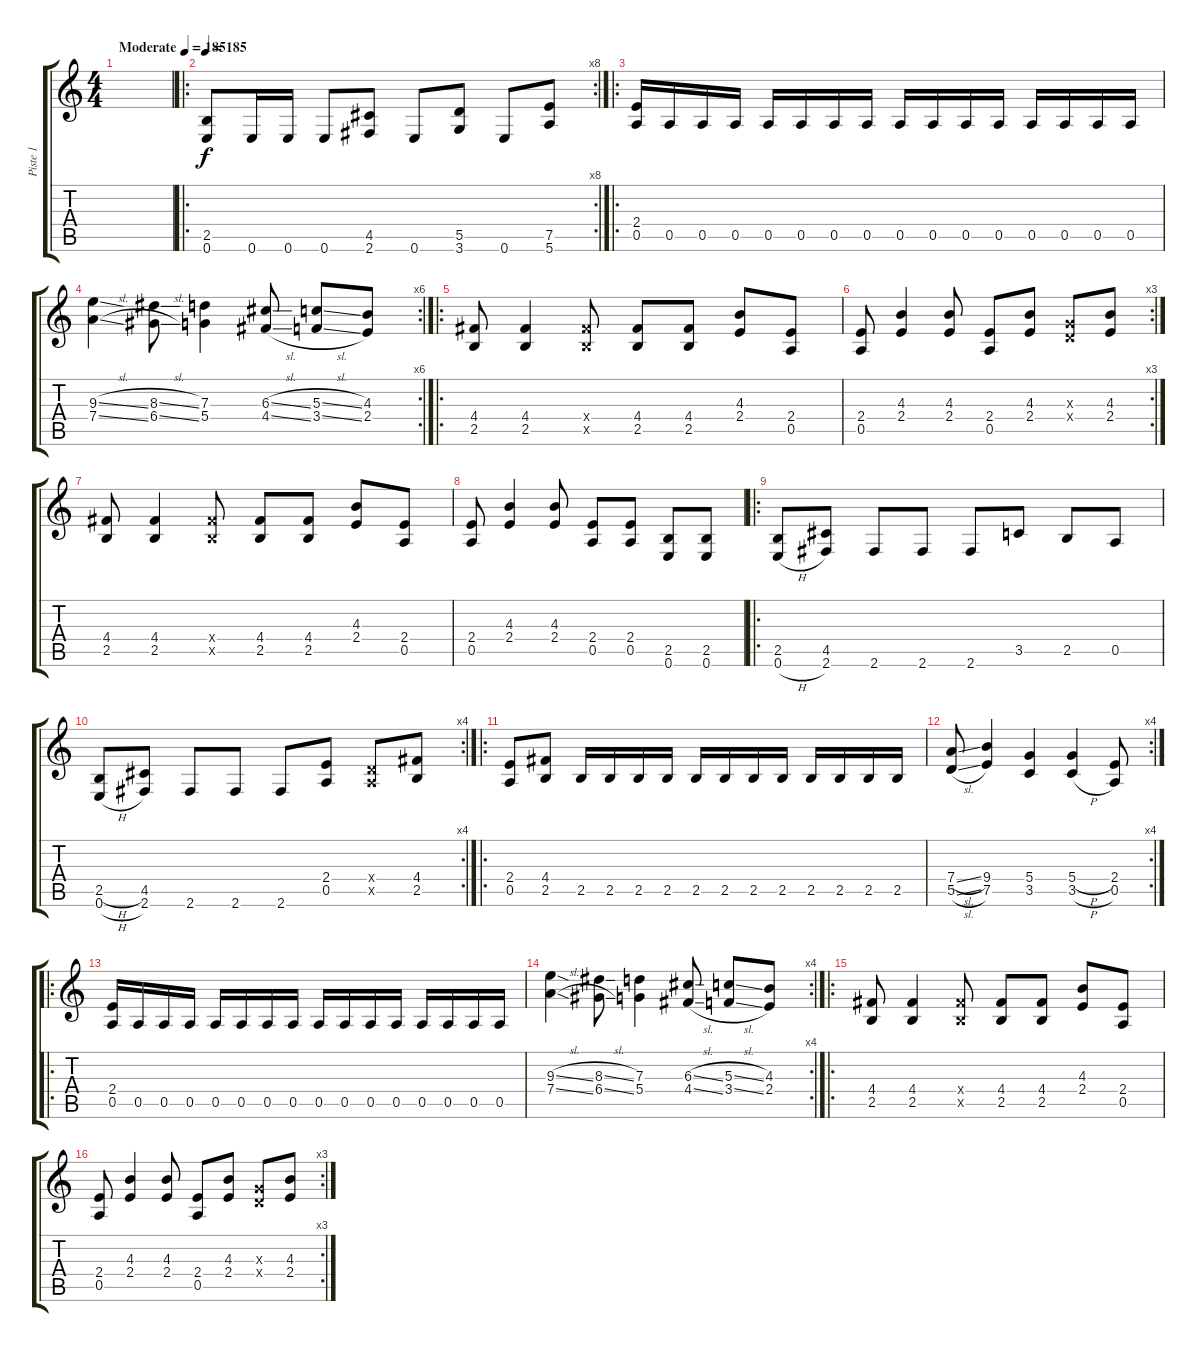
\track ("Piste 1" "Piste 1") {instrument distortionguitar}
\staff {score tabs}
\tuning (E4 B3 G3 D3 A2 E2) {hide}
\ts (4 4)
\tempo (185 "Moderate")
\clef g2
\ks c
|
\ro
\rc 8
\tempo 185
(2.5 0.6).8 0.6.16 0.6.16 0.6.8 (4.5 2.6).8 0.6.8 (5.5 3.6).8 0.6.8 (7.5 5.6).8 |
\ro
(2.4 0.5).16 0.5.16 0.5.16 0.5.16 0.5.16 0.5.16 0.5.16 0.5.16 0.5.16 0.5.16 0.5.16 0.5.16 0.5.16 0.5.16 0.5.16 0.5.16 |
\rc 6
(9.3{sl} 7.4{sl}).4 (8.3{sl} 6.4{sl}).8 (7.3 5.4).4 (6.3{sl} 4.4{sl}).8 (5.3{sl} 3.4{sl}).8 (4.3 2.4).8 |
\ro
(4.4 2.5).8 (4.4 2.5).4 (4.4{x} 2.5{x}).8 (4.4 2.5).8 (4.4 2.5).8 (4.3 2.4).8 (2.4 0.5).8 |
\rc 3
(2.4 0.5).8 (4.3 2.4).4 (4.3 2.4).8 (2.4 0.5).8 (4.3 2.4).8 (0.3{x} 0.4{x}).8 (4.3 2.4).8 |
(4.4 2.5).8 (4.4 2.5).4 (4.4{x} 2.5{x}).8 (4.4 2.5).8 (4.4 2.5).8 (4.3 2.4).8 (2.4 0.5).8 |
(2.4 0.5).8 (4.3 2.4).4 (4.3 2.4).8 (2.4 0.5).8 (2.4 0.5).8 (2.5 0.6).8 (2.5 0.6).8 |
\ro
(2.5 0.6{h}).8 (4.5 2.6).8 2.6.8 2.6.8 2.6.8 3.5.8 2.5.8 0.5.8 |
\rc 4
(2.5{h} 0.6{h}).8 (4.5 2.6).8 2.6.8 2.6.8 2.6.8 (2.4 0.5).8 (0.4{x} 0.5{x}).8 (4.4 2.5).8 |
\ro
(2.4 0.5).8 (4.4 2.5).8 2.5.16 2.5.16 2.5.16 2.5.16 2.5.16 2.5.16 2.5.16 2.5.16 2.5.16 2.5.16 2.5.16 2.5.16 |
\rc 4
(7.4{sl} 5.5{sl}).8 (9.4 7.5).4 (5.4 3.5).4 (5.4{h} 3.5{h}).4 (2.4 0.5).8 |
\ro
(2.4 0.5).16 0.5.16 0.5.16 0.5.16 0.5.16 0.5.16 0.5.16 0.5.16 0.5.16 0.5.16 0.5.16 0.5.16 0.5.16 0.5.16 0.5.16 0.5.16 |
\rc 4
(9.3{sl} 7.4{sl}).4 (8.3{sl} 6.4{sl}).8 (7.3 5.4).4 (6.3{sl} 4.4{sl}).8 (5.3{sl} 3.4{sl}).8 (4.3 2.4).8 |
\ro
(4.4 2.5).8 (4.4 2.5).4 (4.4{x} 2.5{x}).8 (4.4 2.5).8 (4.4 2.5).8 (4.3 2.4).8 (2.4 0.5).8 |
\rc 3
(2.4 0.5).8 (4.3 2.4).4 (4.3 2.4).8 (2.4 0.5).8 (4.3 2.4).8 (0.3{x} 0.4{x}).8 (4.3 2.4).8
